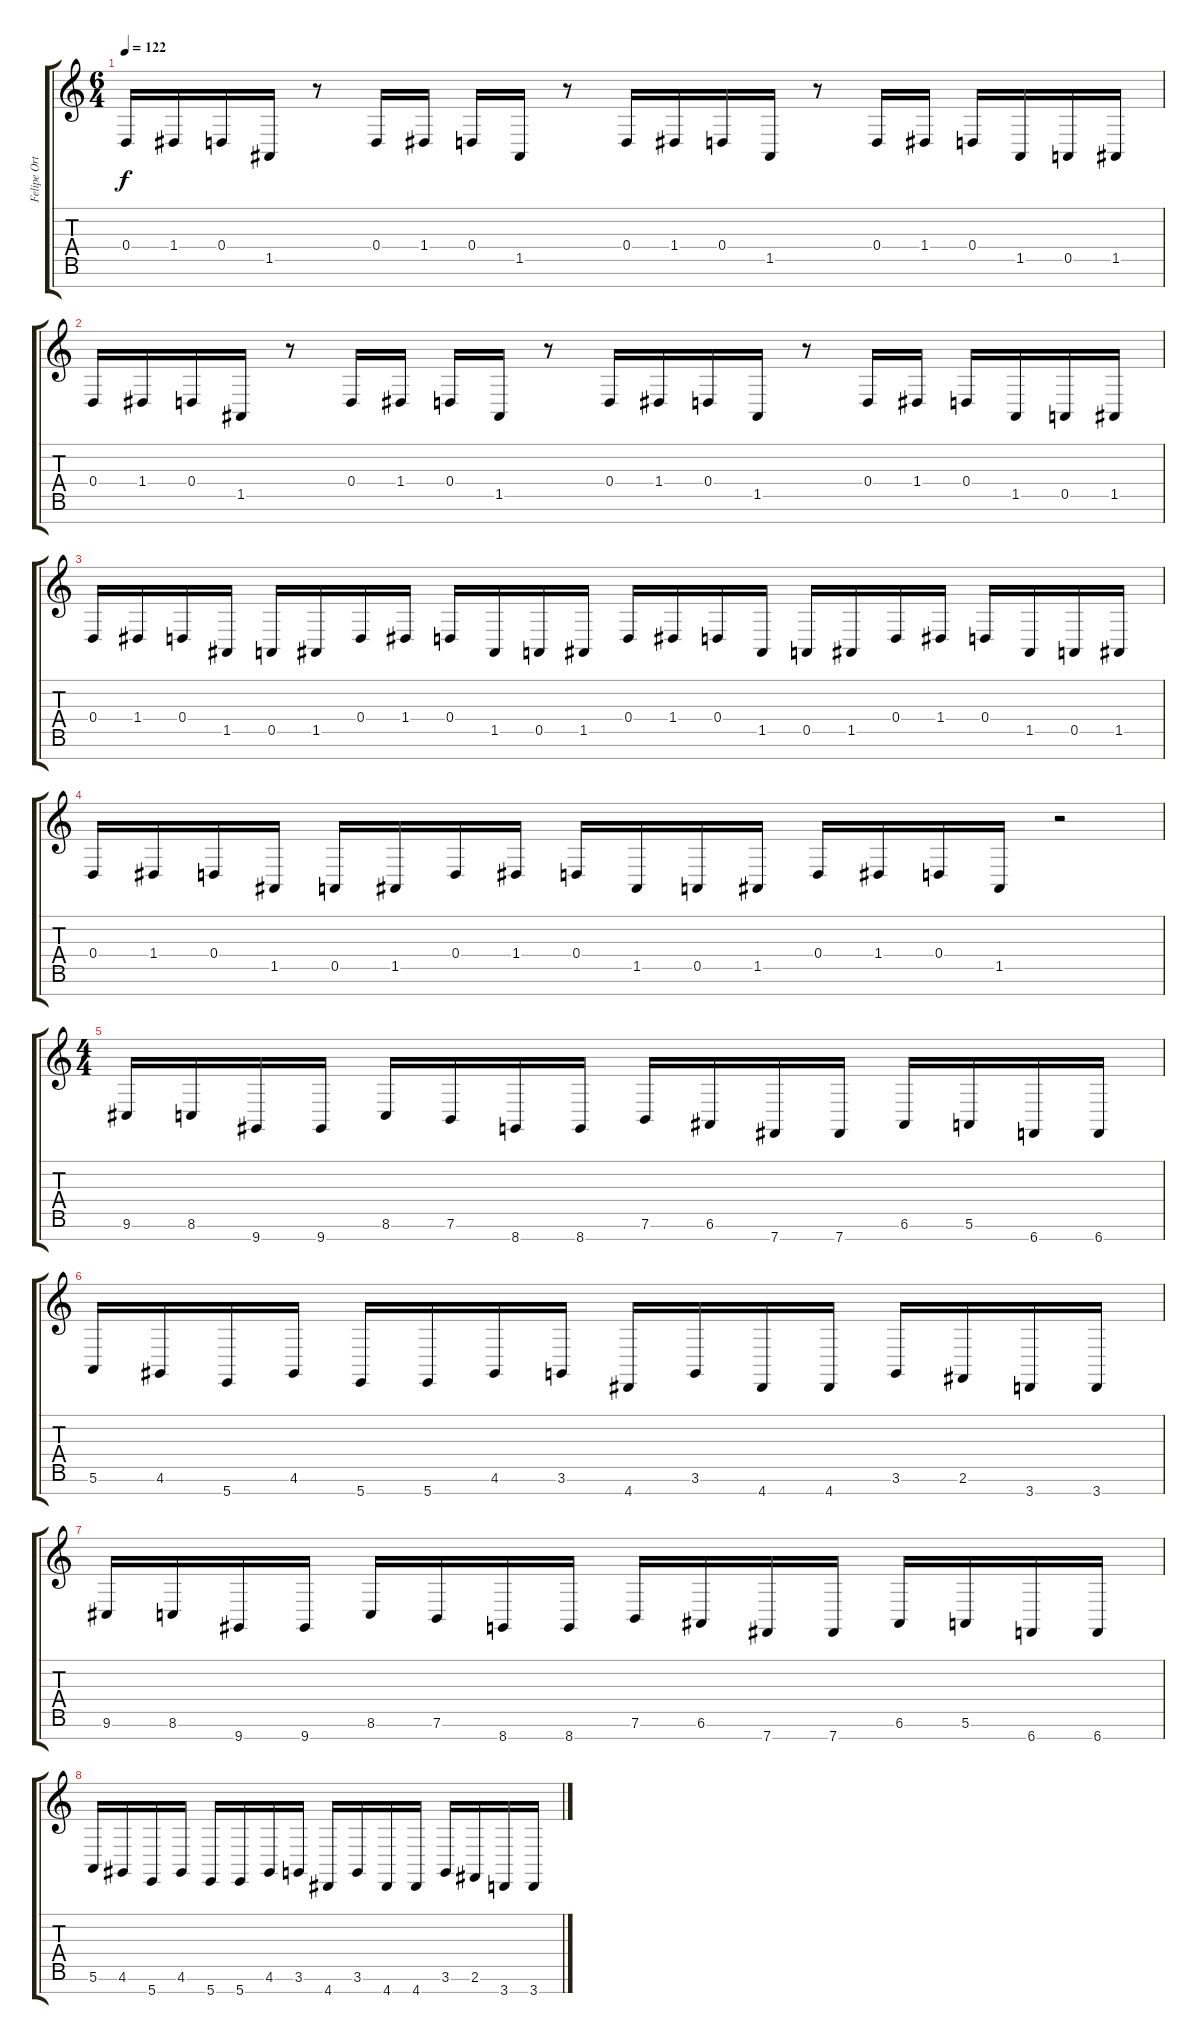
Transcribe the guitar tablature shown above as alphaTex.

\track ("Felipe Ortiz" "Felipe Ort") {instrument lead2sawtooth}
\staff {score tabs}
\tuning (E4 B3 G3 D3 A2 E2 B1) {hide}
\ts (6 4)
\tempo 122
\clef g2
\ks c
0.4.16{dy f} 1.4.16 0.4.16 1.5.16 r.8 0.4.16 1.4.16 0.4.16 1.5.16 r.8 0.4.16 1.4.16 0.4.16 1.5.16 r.8 0.4.16 1.4.16 0.4.16 1.5.16 0.5.16 1.5.16 |
0.4.16 1.4.16 0.4.16 1.5.16 r.8 0.4.16 1.4.16 0.4.16 1.5.16 r.8 0.4.16 1.4.16 0.4.16 1.5.16 r.8 0.4.16 1.4.16 0.4.16 1.5.16 0.5.16 1.5.16 |
0.4.16 1.4.16 0.4.16 1.5.16 0.5.16 1.5.16 0.4.16 1.4.16 0.4.16 1.5.16 0.5.16 1.5.16 0.4.16 1.4.16 0.4.16 1.5.16 0.5.16 1.5.16 0.4.16 1.4.16 0.4.16 1.5.16 0.5.16 1.5.16 |
0.4.16 1.4.16 0.4.16 1.5.16 0.5.16 1.5.16 0.4.16 1.4.16 0.4.16 1.5.16 0.5.16 1.5.16 0.4.16 1.4.16 0.4.16 1.5.16 r.2 |
\ts (4 4)
9.6.16 8.6.16 9.7.16 9.7.16 8.6.16 7.6.16 8.7.16 8.7.16 7.6.16 6.6.16 7.7.16 7.7.16 6.6.16 5.6.16 6.7.16 6.7.16 |
5.6.16 4.6.16 5.7.16 4.6.16 5.7.16 5.7.16 4.6.16 3.6.16 4.7.16 3.6.16 4.7.16 4.7.16 3.6.16 2.6.16 3.7.16 3.7.16 |
9.6.16 8.6.16 9.7.16 9.7.16 8.6.16 7.6.16 8.7.16 8.7.16 7.6.16 6.6.16 7.7.16 7.7.16 6.6.16 5.6.16 6.7.16 6.7.16 |
5.6.16 4.6.16 5.7.16 4.6.16 5.7.16 5.7.16 4.6.16 3.6.16 4.7.16 3.6.16 4.7.16 4.7.16 3.6.16 2.6.16 3.7.16 3.7.16
